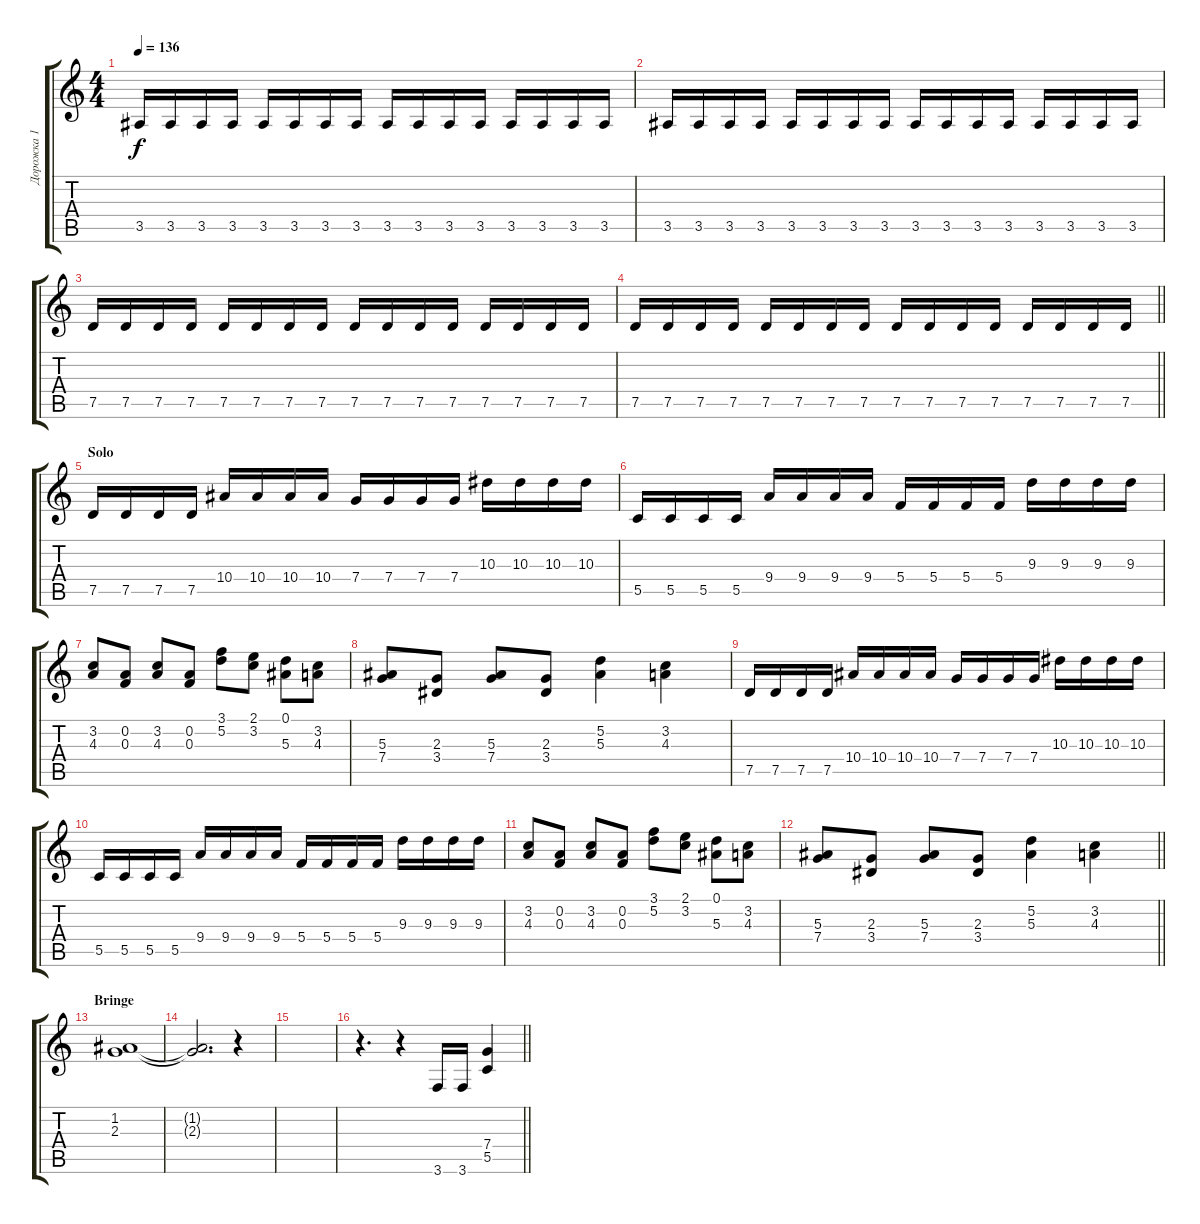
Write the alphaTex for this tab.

\track ("Дорожка 1" "Дорожка 1") {instrument distortionguitar}
\staff {score tabs}
\tuning (D4 A3 F3 C3 G2 D2) {hide}
\ts (4 4)
\tempo 136
\clef g2
\ks c
3.5.16{dy f} 3.5.16 3.5.16 3.5.16 3.5.16 3.5.16 3.5.16 3.5.16 3.5.16 3.5.16 3.5.16 3.5.16 3.5.16 3.5.16 3.5.16 3.5.16 |
3.5.16 3.5.16 3.5.16 3.5.16 3.5.16 3.5.16 3.5.16 3.5.16 3.5.16 3.5.16 3.5.16 3.5.16 3.5.16 3.5.16 3.5.16 3.5.16 |
7.5.16 7.5.16 7.5.16 7.5.16 7.5.16 7.5.16 7.5.16 7.5.16 7.5.16 7.5.16 7.5.16 7.5.16 7.5.16 7.5.16 7.5.16 7.5.16 |
\barLineRight lightlight
7.5.16 7.5.16 7.5.16 7.5.16 7.5.16 7.5.16 7.5.16 7.5.16 7.5.16 7.5.16 7.5.16 7.5.16 7.5.16 7.5.16 7.5.16 7.5.16 |
\section ("" "Solo")
7.5.16 7.5.16 7.5.16 7.5.16 10.4.16 10.4.16 10.4.16 10.4.16 7.4.16 7.4.16 7.4.16 7.4.16 10.3.16 10.3.16 10.3.16 10.3.16 |
5.5.16 5.5.16 5.5.16 5.5.16 9.4.16 9.4.16 9.4.16 9.4.16 5.4.16 5.4.16 5.4.16 5.4.16 9.3.16 9.3.16 9.3.16 9.3.16 |
(3.2 4.3).8 (0.2 0.3).8 (3.2 4.3).8 (0.2 0.3).8 (3.1 5.2).8 (2.1 3.2).8 (0.1 5.3).8 (3.2 4.3).8 |
(5.3 7.4).8 (2.3 3.4).8 (5.3 7.4).8 (2.3 3.4).8 (5.2 5.3).4 (3.2 4.3).4 |
7.5.16 7.5.16 7.5.16 7.5.16 10.4.16 10.4.16 10.4.16 10.4.16 7.4.16 7.4.16 7.4.16 7.4.16 10.3.16 10.3.16 10.3.16 10.3.16 |
5.5.16 5.5.16 5.5.16 5.5.16 9.4.16 9.4.16 9.4.16 9.4.16 5.4.16 5.4.16 5.4.16 5.4.16 9.3.16 9.3.16 9.3.16 9.3.16 |
(3.2 4.3).8 (0.2 0.3).8 (3.2 4.3).8 (0.2 0.3).8 (3.1 5.2).8 (2.1 3.2).8 (0.1 5.3).8 (3.2 4.3).8 |
\barLineRight lightlight
(5.3 7.4).8 (2.3 3.4).8 (5.3 7.4).8 (2.3 3.4).8 (5.2 5.3).4 (3.2 4.3).4 |
\section ("" "Bringe")
(1.2 2.3).1{volume 6} |
(1.2{t} 2.3{t}).2{d} r.4 |
|
\barLineRight lightlight
r.4{d volume 13} r.4 3.6.16 3.6.16 (7.4 5.5).4
